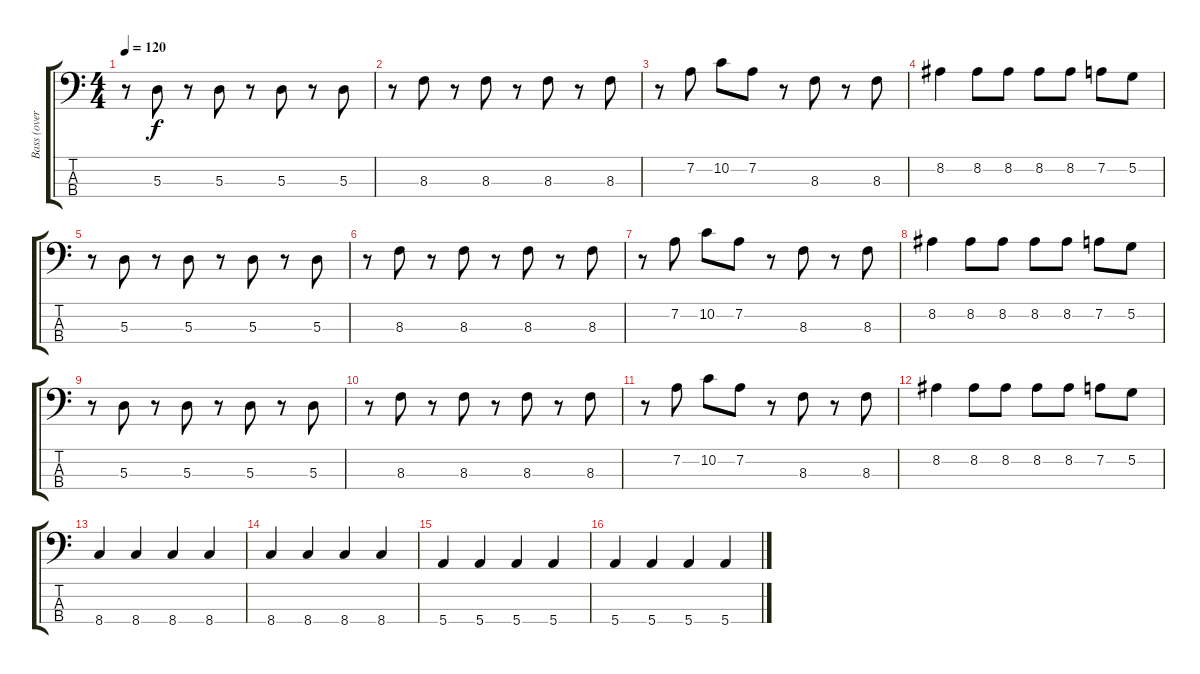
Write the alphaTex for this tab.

\track ("Bass (oversimplyfied)" "Bass (over") {instrument electricbassfinger}
\staff {score tabs}
\tuning (G2 D2 A1 E1) {hide}
\ts (4 4)
\tempo 120
\clef f4
\ks c
r.8{dy f} 5.3.8 r.8 5.3.8 r.8 5.3.8 r.8 5.3.8 |
r.8 8.3.8 r.8 8.3.8 r.8 8.3.8 r.8 8.3.8 |
r.8 7.2.8 10.2.8 7.2.8 r.8 8.3.8 r.8 8.3.8 |
8.2.4 8.2.8 8.2.8 8.2.8 8.2.8 7.2.8 5.2.8 |
r.8 5.3.8 r.8 5.3.8 r.8 5.3.8 r.8 5.3.8 |
r.8 8.3.8 r.8 8.3.8 r.8 8.3.8 r.8 8.3.8 |
r.8 7.2.8 10.2.8 7.2.8 r.8 8.3.8 r.8 8.3.8 |
8.2.4 8.2.8 8.2.8 8.2.8 8.2.8 7.2.8 5.2.8 |
r.8 5.3.8 r.8 5.3.8 r.8 5.3.8 r.8 5.3.8 |
r.8 8.3.8 r.8 8.3.8 r.8 8.3.8 r.8 8.3.8 |
r.8 7.2.8 10.2.8 7.2.8 r.8 8.3.8 r.8 8.3.8 |
8.2.4 8.2.8 8.2.8 8.2.8 8.2.8 7.2.8 5.2.8 |
8.4.4 8.4.4 8.4.4 8.4.4 |
8.4.4 8.4.4 8.4.4 8.4.4 |
5.4.4 5.4.4 5.4.4 5.4.4 |
5.4.4 5.4.4 5.4.4 5.4.4
